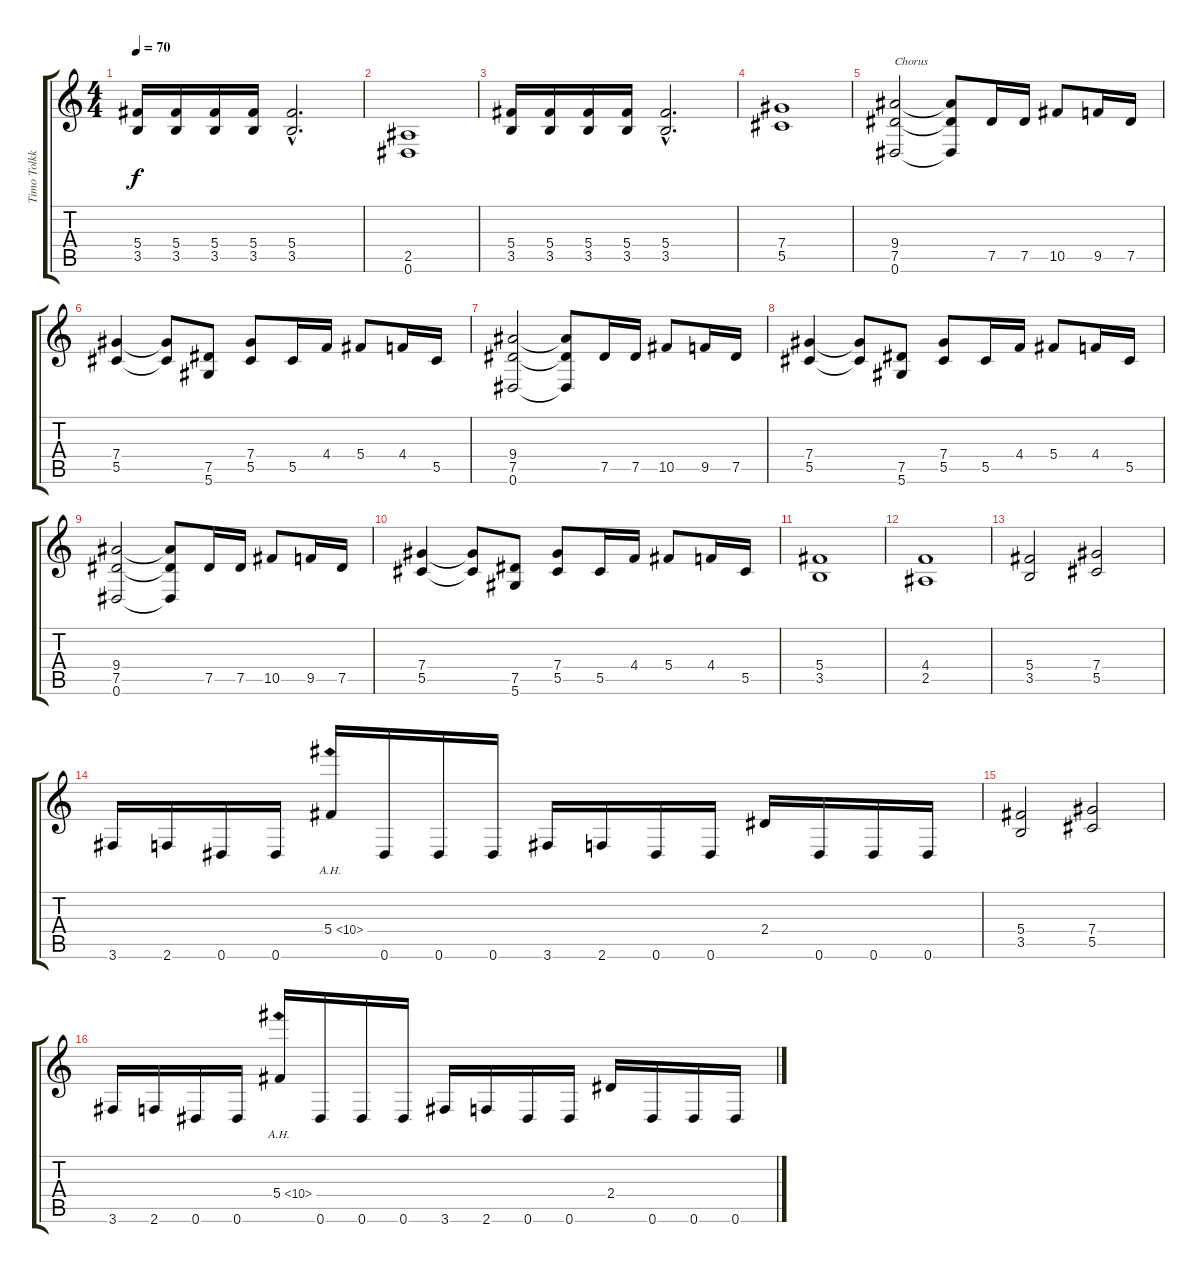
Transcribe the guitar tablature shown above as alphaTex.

\track ("Timo Tolkki (Guitar)" "Timo Tolkk") {instrument acousticguitarnylon}
\staff {score tabs}
\tuning (Eb4 Bb3 Gb3 Db3 Ab2 Eb2) {hide}
\ts (4 4)
\tempo 70
\clef g2
\ks c
(5.4 3.5).16{dy f instrument distortionguitar} (5.4 3.5).16 (5.4 3.5).16 (5.4 3.5).16 (5.4{hac} 3.5{hac}).2{d} |
(2.5 0.6).1 |
(5.4 3.5).16 (5.4 3.5).16 (5.4 3.5).16 (5.4 3.5).16 (5.4{hac} 3.5{hac}).2{d} |
(7.4 5.5).1 |
(9.4 7.5 0.6).2{txt "Chorus"} (9.4{t} 7.5{t} 0.6{t}).8 7.5.16 7.5.16 10.5.8 9.5.16 7.5.16 |
(7.4 5.5).4 (7.4{t} 5.5{t}).8 (7.5 5.6).8 (7.4 5.5).8 5.5.16 4.4.16 5.4.8 4.4.16 5.5.16 |
(9.4 7.5 0.6).2 (9.4{t} 7.5{t} 0.6{t}).8 7.5.16 7.5.16 10.5.8 9.5.16 7.5.16 |
(7.4 5.5).4 (7.4{t} 5.5{t}).8 (7.5 5.6).8 (7.4 5.5).8 5.5.16 4.4.16 5.4.8 4.4.16 5.5.16 |
(9.4 7.5 0.6).2 (9.4{t} 7.5{t} 0.6{t}).8 7.5.16 7.5.16 10.5.8 9.5.16 7.5.16 |
(7.4 5.5).4 (7.4{t} 5.5{t}).8 (7.5 5.6).8 (7.4 5.5).8 5.5.16 4.4.16 5.4.8 4.4.16 5.5.16 |
(5.4 3.5).1 |
(4.4 2.5).1 |
(5.4 3.5).2 (7.4 5.5).2 |
3.6.16 2.6.16 0.6.16 0.6.16 5.4{ah 5}.16 0.6.16 0.6.16 0.6.16 3.6.16 2.6.16 0.6.16 0.6.16 2.4.16 0.6.16 0.6.16 0.6.16 |
(5.4 3.5).2 (7.4 5.5).2 |
3.6.16 2.6.16 0.6.16 0.6.16 5.4{ah 5}.16 0.6.16 0.6.16 0.6.16 3.6.16 2.6.16 0.6.16 0.6.16 2.4.16 0.6.16 0.6.16 0.6.16
